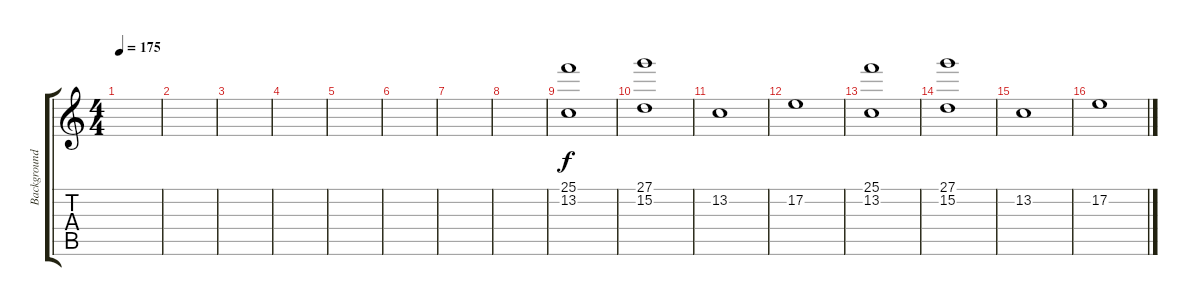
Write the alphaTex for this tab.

\track ("Background" "Background") {instrument stringensemble1}
\staff {score tabs}
\tuning (E4 B3 G3 D3 A2 E2) {hide}
\ts (4 4)
\tempo 175
\clef g2
\ks c
|
|
|
|
|
|
|
|
(25.1 13.2).1 |
(27.1 15.2).1 |
13.2.1 |
17.2.1 |
(25.1 13.2).1 |
(27.1 15.2).1 |
13.2.1 |
17.2.1
